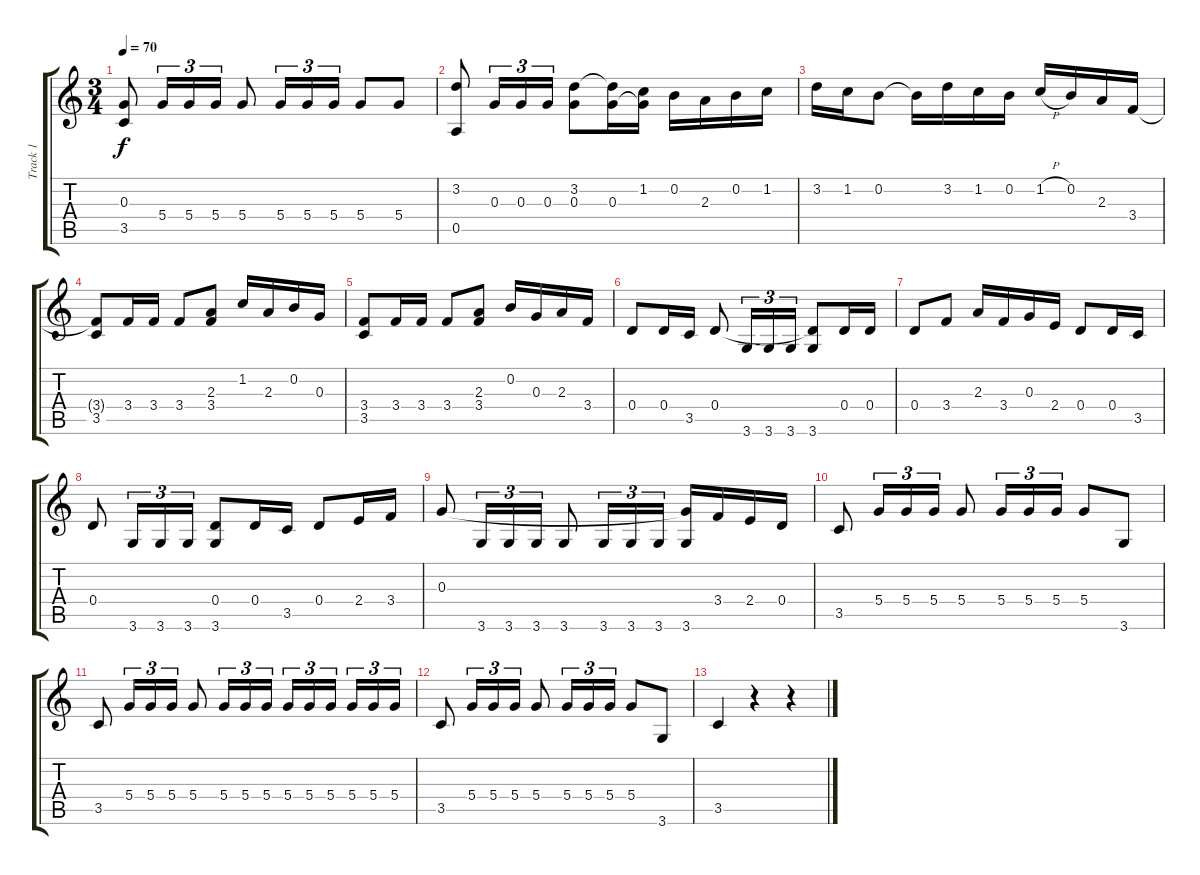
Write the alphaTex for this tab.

\track ("Track 1" "Track 1") {instrument acousticguitarsteel}
\staff {score tabs}
\tuning (E4 B3 G3 D3 A2 E2) {hide}
\ts (3 4)
\tempo 70
\clef g2
\ks c
(0.3{t} 3.5).8{dy f} 5.4.16{tu (3 2)} 5.4.16{tu (3 2)} 5.4.16{tu (3 2)} 5.4.8 5.4.16{tu (3 2)} 5.4.16{tu (3 2)} 5.4.16{tu (3 2)} 5.4.8 5.4.8 |
(3.2 0.5).8 0.3.16{tu (3 2)} 0.3.16{tu (3 2)} 0.3.16{tu (3 2)} (3.2 0.3).8 (3.2{t} 0.3).16 (1.2 0.3{t}).16 0.2.16 2.3.16 0.2.16 1.2.16 |
3.2.16 1.2.16 0.2.8 0.2{t}.16 3.2.16 1.2.16 0.2.16 1.2{h}.16 0.2.16 2.3.16 3.4.16 |
(3.4{t} 3.5).8 3.4.16 3.4.16 3.4.8 (2.3 3.4).8 1.2.16 2.3.16 0.2.16 0.3.16 |
(3.4 3.5).8 3.4.16 3.4.16 3.4.8 (2.3 3.4).8 0.2.16 0.3.16 2.3.16 3.4.16 |
0.4.8 0.4.16 3.5.16 0.4.8 3.6.16{tu (3 2)} 3.6.16{tu (3 2)} 3.6.16{tu (3 2)} (0.4{t} 3.6).8 0.4.16 0.4.16 |
0.4.8 3.4.8 2.3.16 3.4.16 0.3.16 2.4.16 0.4.8 0.4.16 3.5.16 |
0.4.8 3.6.16{tu (3 2)} 3.6.16{tu (3 2)} 3.6.16{tu (3 2)} (0.4 3.6).8 0.4.16 3.5.16 0.4.8 2.4.16 3.4.16 |
0.3.8 3.6.16{tu (3 2)} 3.6.16{tu (3 2)} 3.6.16{tu (3 2)} 3.6.8 3.6.16{tu (3 2)} 3.6.16{tu (3 2)} 3.6.16{tu (3 2)} (0.3{t} 3.6).16 3.4.16 2.4.16 0.4.16 |
3.5.8 5.4.16{tu (3 2)} 5.4.16{tu (3 2)} 5.4.16{tu (3 2)} 5.4.8 5.4.16{tu (3 2)} 5.4.16{tu (3 2)} 5.4.16{tu (3 2)} 5.4.8 3.6.8 |
3.5.8 5.4.16{tu (3 2)} 5.4.16{tu (3 2)} 5.4.16{tu (3 2)} 5.4.8 5.4.16{tu (3 2)} 5.4.16{tu (3 2)} 5.4.16{tu (3 2)} 5.4.16{tu (3 2)} 5.4.16{tu (3 2)} 5.4.16{tu (3 2)} 5.4.16{tu (3 2)} 5.4.16{tu (3 2)} 5.4.16{tu (3 2)} |
3.5.8 5.4.16{tu (3 2)} 5.4.16{tu (3 2)} 5.4.16{tu (3 2)} 5.4.8 5.4.16{tu (3 2)} 5.4.16{tu (3 2)} 5.4.16{tu (3 2)} 5.4.8 3.6.8 |
3.5.4 r.4 r.4
